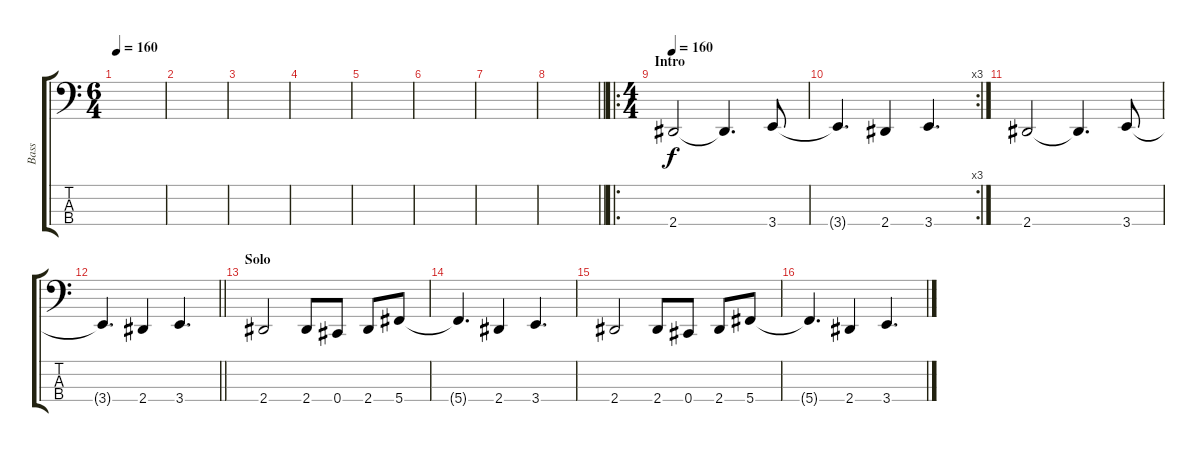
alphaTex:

\track ("Bass" "Bass") {instrument electricbasspick}
\staff {score tabs}
\tuning (E2 B1 Gb1 Db1) {hide}
\ts (6 4)
\tempo 160
\tempo 80
\tempo 160
\clef f4
\ks c
|
|
|
|
|
|
|
\barLineRight lightlight
|
\ro
\ts (4 4)
\section ("" "Intro")
\tempo 160
2.4.2 2.4{t}.4{d} 3.4.8 |
\rc 3
3.4{t}.4{d} 2.4.4 3.4.4{d} |
2.4.2 2.4{t}.4{d} 3.4.8 |
\barLineRight lightlight
3.4{t}.4{d} 2.4.4 3.4.4{d} |
\section ("" "Solo")
2.4.2 2.4.8 0.4.8 2.4.8 5.4.8 |
5.4{t}.4{d} 2.4.4 3.4.4{d} |
2.4.2 2.4.8 0.4.8 2.4.8 5.4.8 |
5.4{t}.4{d} 2.4.4 3.4.4{d}
